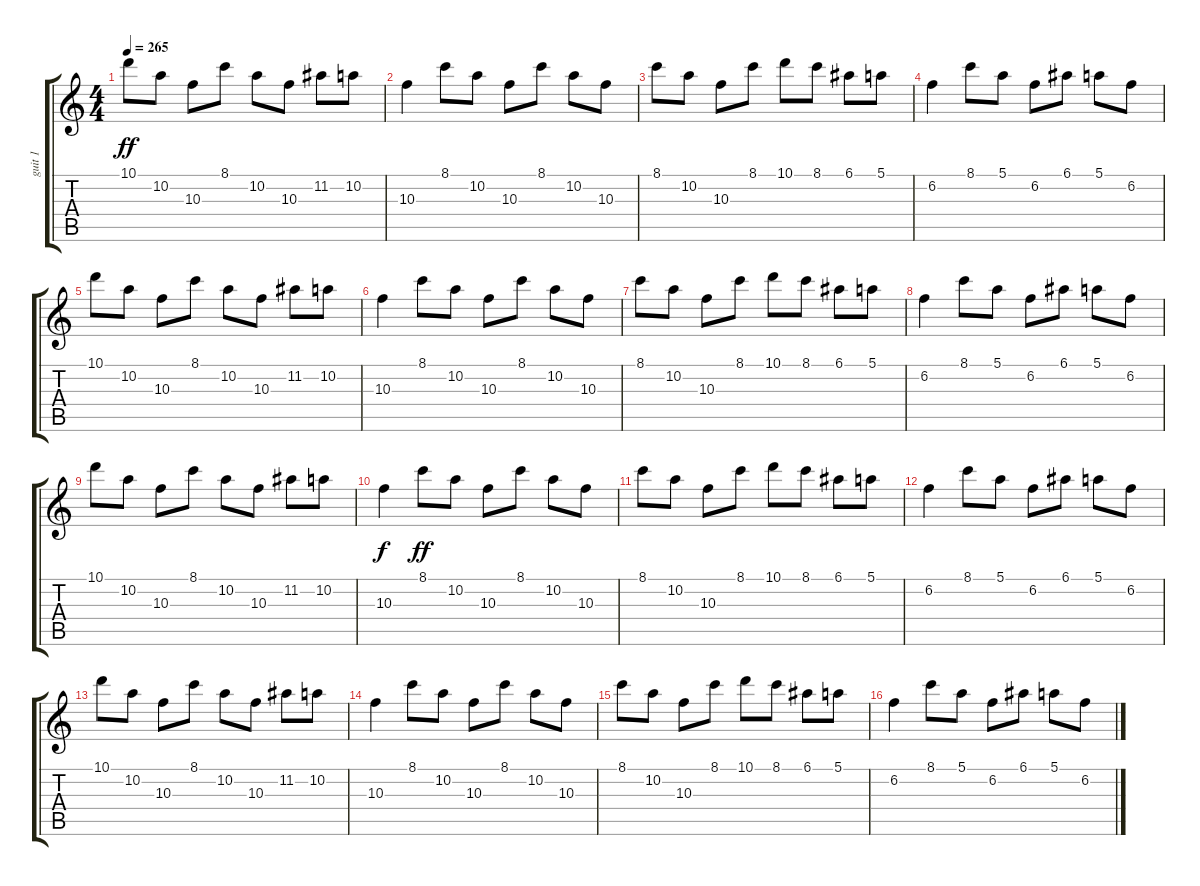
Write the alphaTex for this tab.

\track ("guit 1" "guit 1") {instrument distortionguitar}
\staff {score tabs}
\tuning (E4 B3 G3 D3 A2 E2) {hide}
\ts (4 4)
\tempo 265
\clef g2
\ks c
10.1.8{dy ff} 10.2.8 10.3.8 8.1.8 10.2.8 10.3.8 11.2.8 10.2.8 |
10.3.4 8.1.8 10.2.8 10.3.8 8.1.8 10.2.8 10.3.8 |
8.1.8 10.2.8 10.3.8 8.1.8 10.1.8 8.1.8 6.1.8 5.1.8 |
6.2.4 8.1.8 5.1.8 6.2.8 6.1.8 5.1.8 6.2.8 |
10.1.8 10.2.8 10.3.8 8.1.8 10.2.8 10.3.8 11.2.8 10.2.8 |
10.3.4 8.1.8 10.2.8 10.3.8 8.1.8 10.2.8 10.3.8 |
8.1.8 10.2.8 10.3.8 8.1.8 10.1.8 8.1.8 6.1.8 5.1.8 |
6.2.4 8.1.8 5.1.8 6.2.8 6.1.8 5.1.8 6.2.8 |
10.1.8 10.2.8 10.3.8 8.1.8 10.2.8 10.3.8 11.2.8 10.2.8 |
10.3.4{dy f} 8.1.8{dy ff} 10.2.8 10.3.8 8.1.8 10.2.8 10.3.8 |
8.1.8 10.2.8 10.3.8 8.1.8 10.1.8 8.1.8 6.1.8 5.1.8 |
6.2.4 8.1.8 5.1.8 6.2.8 6.1.8 5.1.8 6.2.8 |
10.1.8 10.2.8 10.3.8 8.1.8 10.2.8 10.3.8 11.2.8 10.2.8 |
10.3.4 8.1.8 10.2.8 10.3.8 8.1.8 10.2.8 10.3.8 |
8.1.8 10.2.8 10.3.8 8.1.8 10.1.8 8.1.8 6.1.8 5.1.8 |
6.2.4 8.1.8 5.1.8 6.2.8 6.1.8 5.1.8 6.2.8
